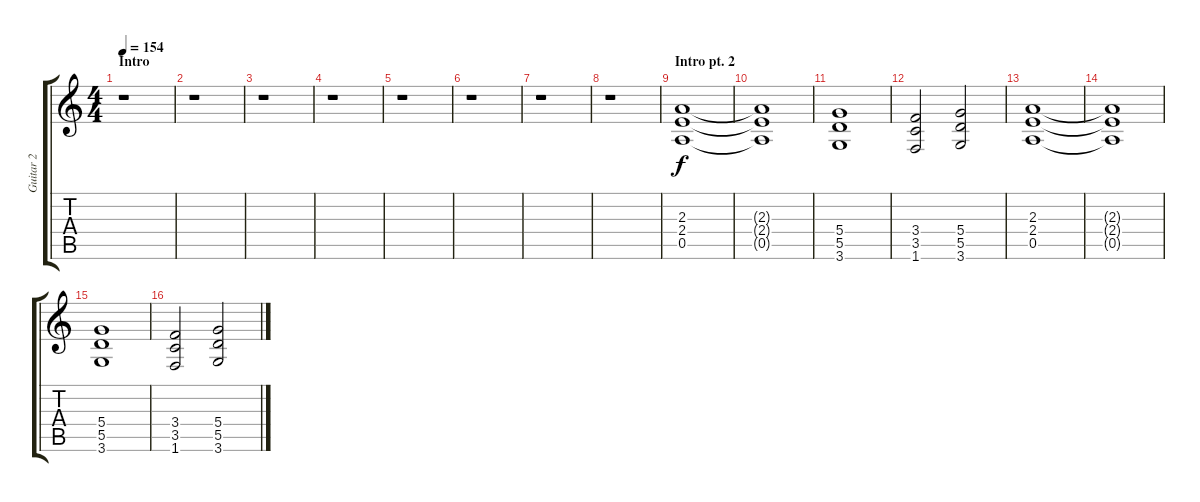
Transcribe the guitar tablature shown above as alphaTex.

\track ("Guitar 2 " "Guitar 2 ") {instrument distortionguitar}
\staff {score tabs}
\tuning (E4 B3 G3 D3 A2 E2) {hide}
\ts (4 4)
\section ("" "Intro")
\tempo 154
\clef g2
\ks c
r.1{dy f instrument distortionguitar} |
r.1 |
r.1 |
r.1 |
r.1 |
r.1 |
r.1 |
r.1 |
\section ("" "Intro pt. 2")
(2.3 2.4 0.5).1 |
(2.3{t} 2.4{t} 0.5{t}).1 |
(5.4 5.5 3.6).1 |
(3.4 3.5 1.6).2 (5.4 5.5 3.6).2 |
(2.3 2.4 0.5).1 |
(2.3{t} 2.4{t} 0.5{t}).1 |
(5.4 5.5 3.6).1 |
(3.4 3.5 1.6).2 (5.4 5.5 3.6).2
